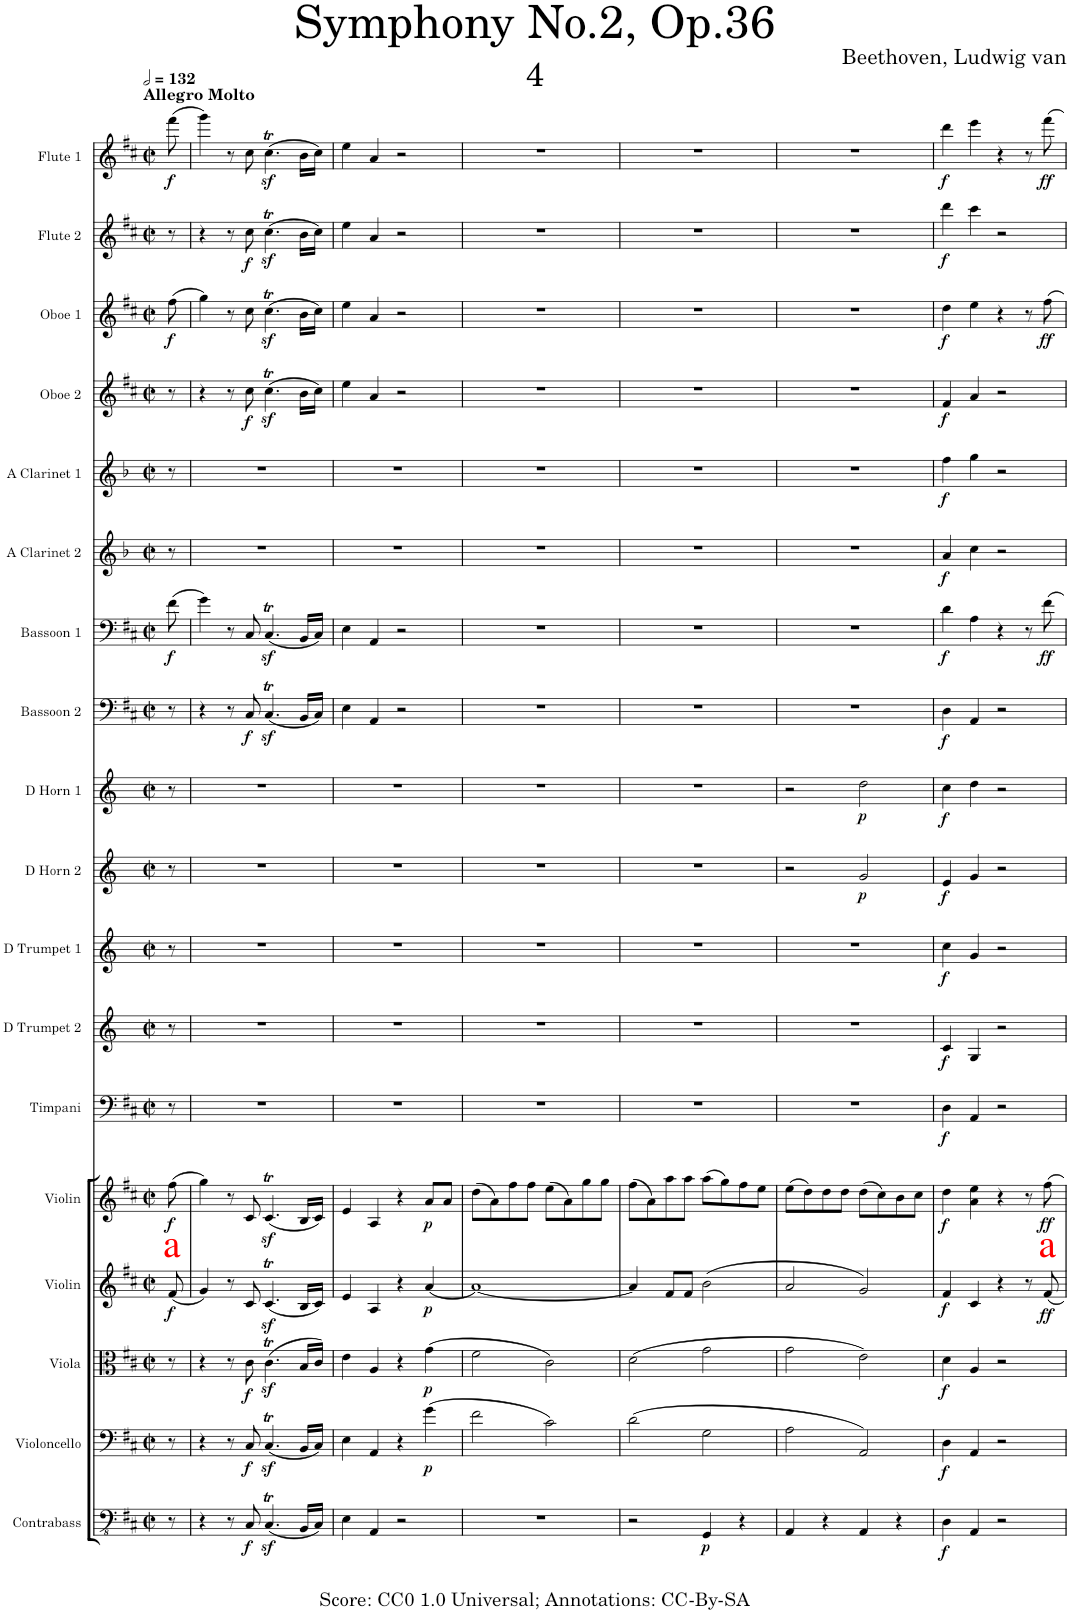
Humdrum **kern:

**kern	**dynam	**kern	**dynam	**kern	**dynam	**kern	**dynam	**kern	**text	**dynam	**kern	**dynam	**kern	**dynam	**kern	**dynam	**kern	**dynam	**kern	**dynam	**kern	**dynam	**kern	**dynam	**kern	**dynam	**kern	**dynam	**kern	**dynam	**kern	**dynam	**kern	**dynam	**kern	**dynam
*part18	*part18	*part17	*part17	*part16	*part16	*part15	*part15	*part14	*part14	*part14	*part13	*part13	*part12	*part12	*part11	*part11	*part10	*part10	*part9	*part9	*part8	*part8	*part7	*part7	*part6	*part6	*part5	*part5	*part4	*part4	*part3	*part3	*part2	*part2	*part1	*part1
*staff18	*staff18	*staff17	*staff17	*staff16	*staff16	*staff15	*staff15	*staff14	*staff14	*staff14	*staff13	*staff13	*staff12	*staff12	*staff11	*staff11	*staff10	*staff10	*staff9	*staff9	*staff8	*staff8	*staff7	*staff7	*staff6	*staff6	*staff5	*staff5	*staff4	*staff4	*staff3	*staff3	*staff2	*staff2	*staff1	*staff1
*I"Contrabass	*	*I"Violoncello	*	*I"Viola	*	*I"Violin	*	*I"Violin	*	*	*I"Timpani	*	*I"D Trumpet 2	*	*I"D Trumpet 1	*	*I"D Horn 2	*	*I"D Horn 1	*	*I"Bassoon 2	*	*I"Bassoon 1	*	*I"A Clarinet 2	*	*I"A Clarinet 1	*	*I"Oboe 2	*	*I"Oboe 1	*	*I"Flute 2	*	*I"Flute 1	*
*I'Cb	*	*I'Vc	*	*I'Vla	*	*I'Vln	*	*I'Vln	*	*	*I'Timp	*	*I'Tpt 2	*	*I'Tpt 1	*	*I'Hn 2	*	*I'Hn 1	*	*I'Bsn 2	*	*I'Bsn 1	*	*I'Cl 2	*	*I'Cl 1	*	*I'Ob 2	*	*I'Ob 1	*	*I'Fl 2	*	*I'Fl 1	*
*clefFv4	*	*clefF4	*	*clefC3	*	*clefG2	*	*clefG2	*	*	*clefF4	*	*clefG2	*	*clefG2	*	*clefG2	*	*clefG2	*	*clefF4	*	*clefF4	*	*clefG2	*	*clefG2	*	*clefG2	*	*clefG2	*	*clefG2	*	*clefG2	*
*	*	*	*	*	*	*	*	*	*	*	*	*	*Trd-1c-2	*	*Trd-1c-2	*	*Trd6c10	*	*Trd6c10	*	*	*	*	*	*Trd2c3	*	*Trd2c3	*	*	*	*	*	*	*	*	*
*k[f#c#]	*	*k[f#c#]	*	*k[f#c#]	*	*k[f#c#]	*	*k[f#c#]	*	*	*k[f#c#]	*	*k[]	*	*k[]	*	*k[]	*	*k[]	*	*k[f#c#]	*	*k[f#c#]	*	*k[b-]	*	*k[b-]	*	*k[f#c#]	*	*k[f#c#]	*	*k[f#c#]	*	*k[f#c#]	*
*M2/2	*	*M2/2	*	*M2/2	*	*M2/2	*	*M2/2	*	*	*M2/2	*	*M2/2	*	*M2/2	*	*M2/2	*	*M2/2	*	*M2/2	*	*M2/2	*	*M2/2	*	*M2/2	*	*M2/2	*	*M2/2	*	*M2/2	*	*M2/2	*
*met(c|)	*	*met(c|)	*	*met(c|)	*	*met(c|)	*	*met(c|)	*	*	*met(c|)	*	*met(c|)	*	*met(c|)	*	*met(c|)	*	*met(c|)	*	*met(c|)	*	*met(c|)	*	*met(c|)	*	*met(c|)	*	*met(c|)	*	*met(c|)	*	*met(c|)	*	*met(c|)	*
*MM264	*	*MM264	*	*MM264	*	*MM264	*	*MM264	*	*	*MM264	*	*MM264	*	*MM264	*	*MM264	*	*MM264	*	*MM264	*	*MM264	*	*MM264	*	*MM264	*	*MM264	*	*MM264	*	*MM264	*	*MM264	*
=1	=1	=1	=1	=1	=1	=1	=1	=1	=1	=1	=1	=1	=1	=1	=1	=1	=1	=1	=1	=1	=1	=1	=1	=1	=1	=1	=1	=1	=1	=1	=1	=1	=1	=1	=1	=1
!	!	!	!	!	!	!	!	!	!	!	!	!	!	!	!	!	!	!	!	!	!	!	!	!	!	!	!	!	!	!	!	!	!	!	!LO:TX:a:B:t=Allegro Molto	!
!	!	!	!	!	!	!	!LO:DY:b	!	!LO:LY:b:color=#FF0000	!LO:DY:b	!	!	!	!	!	!	!	!	!	!	!	!	!	!LO:DY:b	!	!	!	!	!	!	!	!LO:DY:b	!	!	!	!LO:DY:b
8r	.	8r	.	8r	.	(8f#/	f	(8ff#\	a	f	8r	.	8r	.	8r	.	8r	.	8r	.	8r	.	(8f#\	f	8r	.	8r	.	8r	.	(8ff#\	f	8r	.	(8fff#\	f
=2	=2	=2	=2	=2	=2	=2	=2	=2	=2	=2	=2	=2	=2	=2	=2	=2	=2	=2	=2	=2	=2	=2	=2	=2	=2	=2	=2	=2	=2	=2	=2	=2	=2	=2	=2	=2
4r	.	4r	.	4r	.	4g/)	.	4gg\)	.	.	1r	.	1r	.	1r	.	1r	.	1r	.	4r	.	4g\)	.	1r	.	1r	.	4r	.	4gg\)	.	4r	.	4ggg\)	.
8r	.	8r	.	8r	.	8r	.	8r	.	.	.	.	.	.	.	.	.	.	.	.	8r	.	8r	.	.	.	.	.	8r	.	8r	.	8r	.	8r	.
!	!LO:DY:b	!	!LO:DY:b	!	!LO:DY:b	!	!	!	!	!	!	!	!	!	!	!	!	!	!	!	!	!LO:DY:b	!	!	!	!	!	!	!	!LO:DY:b	!	!	!	!LO:DY:b	!	!
8CC#/	f	8C#/	f	8c#\	f	8c#/	.	8c#/	.	.	.	.	.	.	.	.	.	.	.	.	8C#/	f	8C#/	.	.	.	.	.	8cc#\	f	8cc#\	.	8cc#\	f	8cc#\	.
(4.CC#z<t/	.	(4.C#z<t/	.	(4.c#z<t\	.	(4.c#z<t/	.	(4.c#z<t/	.	.	.	.	.	.	.	.	.	.	.	.	(4.C#z<t/	.	(4.C#z<t/	.	.	.	.	.	(4.cc#z<t\	.	(4.cc#z<t\	.	(4.cc#z<t\	.	(4.cc#z<t\	.
16BBB/LL	.	16BB/LL	.	16B/LL	.	16B/LL	.	16B/LL	.	.	.	.	.	.	.	.	.	.	.	.	16BB/LL	.	16BB/LL	.	.	.	.	.	16b\LL	.	16b\LL	.	16b\LL	.	16b\LL	.
16CC#/JJ)	.	16C#/JJ)	.	16c#/JJ)	.	16c#/JJ)	.	16c#/JJ)	.	.	.	.	.	.	.	.	.	.	.	.	16C#/JJ)	.	16C#/JJ)	.	.	.	.	.	16cc#\JJ)	.	16cc#\JJ)	.	16cc#\JJ)	.	16cc#\JJ)	.
=3	=3	=3	=3	=3	=3	=3	=3	=3	=3	=3	=3	=3	=3	=3	=3	=3	=3	=3	=3	=3	=3	=3	=3	=3	=3	=3	=3	=3	=3	=3	=3	=3	=3	=3	=3	=3
4EE\	.	4E\	.	4e\	.	4e/	.	4e/	.	.	1r	.	1r	.	1r	.	1r	.	1r	.	4E\	.	4E\	.	1r	.	1r	.	4ee\	.	4ee\	.	4ee\	.	4ee\	.
4AAA/	.	4AA/	.	4A/	.	4A/	.	4A/	.	.	.	.	.	.	.	.	.	.	.	.	4AA/	.	4AA/	.	.	.	.	.	4a/	.	4a/	.	4a/	.	4a/	.
2r	.	4r	.	4r	.	4r	.	4r	.	.	.	.	.	.	.	.	.	.	.	.	2r	.	2r	.	.	.	.	.	2r	.	2r	.	2r	.	2r	.
!	!	!	!LO:DY:b	!	!LO:DY:b	!	!LO:DY:b	!	!	!LO:DY:b	!	!	!	!	!	!	!	!	!	!	!	!	!	!	!	!	!	!	!	!	!	!	!	!	!	!
.	.	(4g\	p	(4g\	p	[4a/	p	8a/L	.	p	.	.	.	.	.	.	.	.	.	.	.	.	.	.	.	.	.	.	.	.	.	.	.	.	.	.
.	.	.	.	.	.	.	.	8a/J	.	.	.	.	.	.	.	.	.	.	.	.	.	.	.	.	.	.	.	.	.	.	.	.	.	.	.	.
=4	=4	=4	=4	=4	=4	=4	=4	=4	=4	=4	=4	=4	=4	=4	=4	=4	=4	=4	=4	=4	=4	=4	=4	=4	=4	=4	=4	=4	=4	=4	=4	=4	=4	=4	=4	=4
1r	.	2f#\	.	2f#\	.	1a_	.	(8dd\L	.	.	1r	.	1r	.	1r	.	1r	.	1r	.	1r	.	1r	.	1r	.	1r	.	1r	.	1r	.	1r	.	1r	.
.	.	.	.	.	.	.	.	8a\)	.	.	.	.	.	.	.	.	.	.	.	.	.	.	.	.	.	.	.	.	.	.	.	.	.	.	.	.
.	.	.	.	.	.	.	.	8ff#\	.	.	.	.	.	.	.	.	.	.	.	.	.	.	.	.	.	.	.	.	.	.	.	.	.	.	.	.
.	.	.	.	.	.	.	.	8ff#\J	.	.	.	.	.	.	.	.	.	.	.	.	.	.	.	.	.	.	.	.	.	.	.	.	.	.	.	.
.	.	2c#\)	.	2c#\)	.	.	.	(8ee\L	.	.	.	.	.	.	.	.	.	.	.	.	.	.	.	.	.	.	.	.	.	.	.	.	.	.	.	.
.	.	.	.	.	.	.	.	8a\)	.	.	.	.	.	.	.	.	.	.	.	.	.	.	.	.	.	.	.	.	.	.	.	.	.	.	.	.
.	.	.	.	.	.	.	.	8gg\	.	.	.	.	.	.	.	.	.	.	.	.	.	.	.	.	.	.	.	.	.	.	.	.	.	.	.	.
.	.	.	.	.	.	.	.	8gg\J	.	.	.	.	.	.	.	.	.	.	.	.	.	.	.	.	.	.	.	.	.	.	.	.	.	.	.	.
=5	=5	=5	=5	=5	=5	=5	=5	=5	=5	=5	=5	=5	=5	=5	=5	=5	=5	=5	=5	=5	=5	=5	=5	=5	=5	=5	=5	=5	=5	=5	=5	=5	=5	=5	=5	=5
2r	.	(2d\	.	(2d\	.	4a/]	.	(8ff#\L	.	.	1r	.	1r	.	1r	.	1r	.	1r	.	1r	.	1r	.	1r	.	1r	.	1r	.	1r	.	1r	.	1r	.
.	.	.	.	.	.	.	.	8a\)	.	.	.	.	.	.	.	.	.	.	.	.	.	.	.	.	.	.	.	.	.	.	.	.	.	.	.	.
.	.	.	.	.	.	8f#/L	.	8aa\	.	.	.	.	.	.	.	.	.	.	.	.	.	.	.	.	.	.	.	.	.	.	.	.	.	.	.	.
.	.	.	.	.	.	8f#/J	.	8aa\J	.	.	.	.	.	.	.	.	.	.	.	.	.	.	.	.	.	.	.	.	.	.	.	.	.	.	.	.
!	!LO:DY:b	!	!	!	!	!	!	!	!	!	!	!	!	!	!	!	!	!	!	!	!	!	!	!	!	!	!	!	!	!	!	!	!	!	!	!
4GGG/	p	2G\	.	2g\	.	(2b\	.	(8aa\L	.	.	.	.	.	.	.	.	.	.	.	.	.	.	.	.	.	.	.	.	.	.	.	.	.	.	.	.
.	.	.	.	.	.	.	.	8gg\)	.	.	.	.	.	.	.	.	.	.	.	.	.	.	.	.	.	.	.	.	.	.	.	.	.	.	.	.
4r	.	.	.	.	.	.	.	8ff#\	.	.	.	.	.	.	.	.	.	.	.	.	.	.	.	.	.	.	.	.	.	.	.	.	.	.	.	.
.	.	.	.	.	.	.	.	8ee\J	.	.	.	.	.	.	.	.	.	.	.	.	.	.	.	.	.	.	.	.	.	.	.	.	.	.	.	.
=6	=6	=6	=6	=6	=6	=6	=6	=6	=6	=6	=6	=6	=6	=6	=6	=6	=6	=6	=6	=6	=6	=6	=6	=6	=6	=6	=6	=6	=6	=6	=6	=6	=6	=6	=6	=6
4AAA/	.	2A\	.	2g\	.	2a/	.	(8ee\L	.	.	1r	.	1r	.	1r	.	2r	.	2r	.	1r	.	1r	.	1r	.	1r	.	1r	.	1r	.	1r	.	1r	.
.	.	.	.	.	.	.	.	8dd\)	.	.	.	.	.	.	.	.	.	.	.	.	.	.	.	.	.	.	.	.	.	.	.	.	.	.	.	.
4r	.	.	.	.	.	.	.	8dd\	.	.	.	.	.	.	.	.	.	.	.	.	.	.	.	.	.	.	.	.	.	.	.	.	.	.	.	.
.	.	.	.	.	.	.	.	8dd\J	.	.	.	.	.	.	.	.	.	.	.	.	.	.	.	.	.	.	.	.	.	.	.	.	.	.	.	.
!	!	!	!	!	!	!	!	!	!	!	!	!	!	!	!	!	!	!LO:DY:b	!	!LO:DY:b	!	!	!	!	!	!	!	!	!	!	!	!	!	!	!	!
4AAA/	.	2AA/)	.	2e\)	.	2g/)	.	(8dd\L	.	.	.	.	.	.	.	.	2g/	p	2dd\	p	.	.	.	.	.	.	.	.	.	.	.	.	.	.	.	.
.	.	.	.	.	.	.	.	8cc#\)	.	.	.	.	.	.	.	.	.	.	.	.	.	.	.	.	.	.	.	.	.	.	.	.	.	.	.	.
4r	.	.	.	.	.	.	.	8b\	.	.	.	.	.	.	.	.	.	.	.	.	.	.	.	.	.	.	.	.	.	.	.	.	.	.	.	.
.	.	.	.	.	.	.	.	8cc#\J	.	.	.	.	.	.	.	.	.	.	.	.	.	.	.	.	.	.	.	.	.	.	.	.	.	.	.	.
=7	=7	=7	=7	=7	=7	=7	=7	=7	=7	=7	=7	=7	=7	=7	=7	=7	=7	=7	=7	=7	=7	=7	=7	=7	=7	=7	=7	=7	=7	=7	=7	=7	=7	=7	=7	=7
!	!LO:DY:b	!	!LO:DY:b	!	!LO:DY:b	!	!LO:DY:b	!	!	!LO:DY:b	!	!LO:DY:b	!	!LO:DY:b	!	!LO:DY:b	!	!LO:DY:b	!	!LO:DY:b	!	!LO:DY:b	!	!LO:DY:b	!	!LO:DY:b	!	!LO:DY:b	!	!LO:DY:b	!	!LO:DY:b	!	!LO:DY:b	!	!LO:DY:b
4DD\	f	4D\	f	4d\	f	4f#/	f	4dd\	.	f	4D\	f	4c/	f	4cc\	f	4e/	f	4cc\	f	4D\	f	4d\	f	4a/	f	4ff\	f	4f#/	f	4dd\	f	4ddd\	f	4ddd\	f
4AAA/	.	4AA/	.	4A/	.	4c#/	.	4a\ 4ee\	.	.	4AA/	.	4G/	.	4g/	.	4g/	.	4dd\	.	4AA/	.	4A\	.	4cc\	.	4gg\	.	4a/	.	4ee\	.	4ccc#\	.	4eee\	.
2r	.	2r	.	2r	.	4r	.	4r	.	.	2r	.	2r	.	2r	.	2r	.	2r	.	2r	.	4r	.	2r	.	2r	.	2r	.	4r	.	2r	.	4r	.
.	.	.	.	.	.	8r	.	8r	.	.	.	.	.	.	.	.	.	.	.	.	.	.	8r	.	.	.	.	.	.	.	8r	.	.	.	8r	.
!	!	!	!	!	!	!	!LO:DY:b	!	!LO:LY:b:color=#FF0000	!LO:DY:b	!	!	!	!	!	!	!	!	!	!	!	!	!	!LO:DY:b	!	!	!	!	!	!	!	!LO:DY:b	!	!	!	!LO:DY:b
.	.	.	.	.	.	8f#/	ff	8ff#\	a	ff	.	.	.	.	.	.	.	.	.	.	.	.	8f#\	ff	.	.	.	.	.	.	8ff#\	ff	.	.	8fff#\	ff
=	=	=	=	=	=	=	=	=	=	=	=	=	=	=	=	=	=	=	=	=	=	=	=	=	=	=	=	=	=	=	=	=	=	=	=	=
*-	*-	*-	*-	*-	*-	*-	*-	*-	*-	*-	*-	*-	*-	*-	*-	*-	*-	*-	*-	*-	*-	*-	*-	*-	*-	*-	*-	*-	*-	*-	*-	*-	*-	*-	*-	*-
